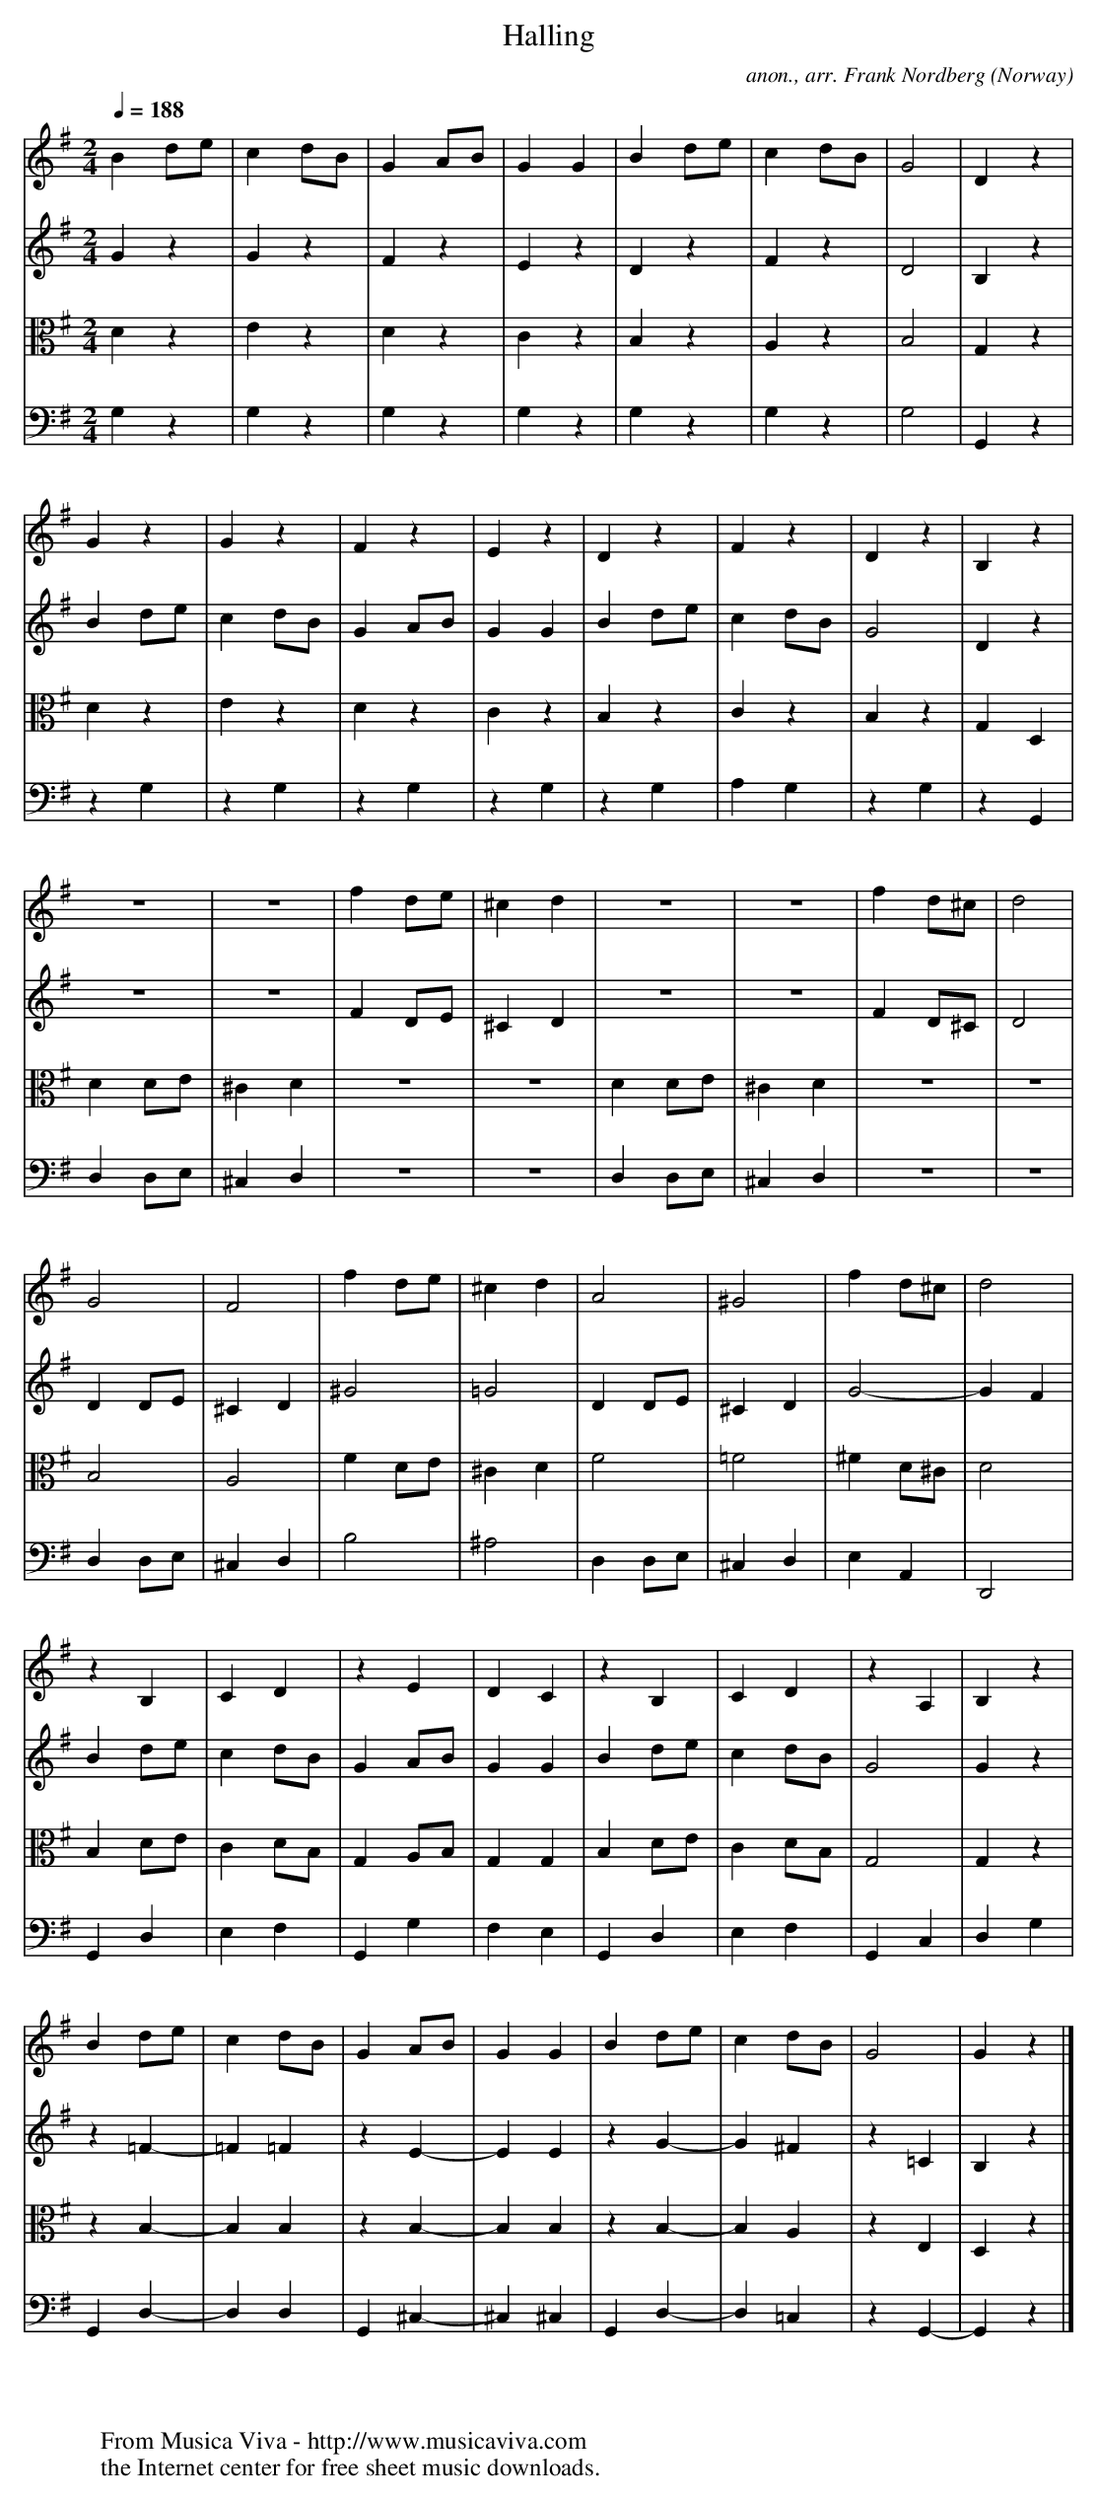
X:1
T:Halling
C:anon., arr. Frank Nordberg
O:Norway
V:1 Program 1 40 %Violin
V:2 Program 1 40 %Violin
V:3 Program 1 41 alto %Viola
V:4 Program 1 42 bass %Cello
M:2/4
L:1/8
Q:1/4=188
K:G
V:1
B2 de|c2 dB|G2 AB|G2 G2|B2 de|c2 dB|G4|D2 z2|
V:2
G2 z2|G2 z2|F2 z2|E2 z2|D2 z2|F2 z2|D4|B,2 z2|
V:3
D2 z2|E2 z2|D2 z2|C2 z2|B,2 z2|A,2 z2|B,4|G,2 z2|
V:4
G,2 z2|G,2 z2|G,2 z2|G,2 z2|G,2 z2|G,2 z2|G,4|G,,2 z2|
V:1
G2 z2|G2 z2|F2 z2|E2 z2|D2 z2|F2 z2|D2 z2|B,2 z2|
V:2
B2 de|c2 dB|G2 AB|G2 G2|B2 de|c2 dB|G4|D2 z2|
V:3
D2 z2|E2 z2|D2 z2|C2 z2|B,2 z2|C2 z2|B,2 z2|G,2 D,2|
V:4
z2 G,2|z2 G,2|z2 G,2|z2 G,2|z2 G,2|A,2 G,2|z2 G,2|z2 G,,2|
V:1
z4|z4|f2 de|^c2 d2|z4|z4|f2 d^c|d4|
V:2
z4|z4|F2 DE|^C2 D2|z4|z4|F2 D^C|D4|
V:3
D2 DE|^C2 D2|z4|z4|D2 DE|^C2 D2|z4|z4|
V:4
D,2 D,E,|^C,2 D,2|z4|z4|D,2 D,E,|^C,2 D,2|z4|z4|
V:1
G4|F4|f2 de|^c2 d2|A4|^G4|f2 d^c|d4|
V:2
D2 DE|^C2 D2|^G4|=G4|D2 DE|^C2 D2|G4-|G2F2|
V:3
B,4|A,4|F2 DE|^C2 D2|F4|=F4|^F2 D^C|D4|
V:4
D,2 D,E,|^C,2 D,2|B,4|^A,4|D,2 D,E,|^C,2 D,2|E,2 A,,2|D,,4|
V:1
z2 B,2|C2 D2|z2 E2|D2 C2|z2 B,2|C2 D2|z2 A,2|B,2 z2|
V:2
B2 de|c2 dB|G2 AB|G2 G2|B2 de|c2 dB|G4|G2 z2|
V:3
B,2 DE|C2 DB,|G,2 A,B,|G,2 G,2|B,2 DE|C2 DB,|G,4|G,2 z2|
V:4
G,,2 D,2|E,2 F,2|G,,2 G,2|F,2 E,2|G,,2 D,2|E,2 F,2|G,,2 C,2|D,2 G,2|
V:1
B2 de|c2 dB|G2 AB|G2 G2|B2 de|c2 dB|G4|G2 z2|]
V:2
z2 =F2-|=F2 =F2|z2 E2-|E2 E2|z2 G2-|G2 ^F2|z2 =C2|B,2 z2|]
V:3
z2 B,2-|B,2 B,2|z2 B,2-|B,2 B,2|z2 B,2-|B,2 A,2|z2 E,2|D,2 z2|]
V:4
G,,2 D,2-|D,2 D,2|G,,2 ^C,2-|^C,2 ^C,2|G,,2 D,2-|D,2 =C,2|z2 G,,2-|G,,2 z2|]
W:
W:
W:  From Musica Viva - http://www.musicaviva.com
W:  the Internet center for free sheet music downloads.
